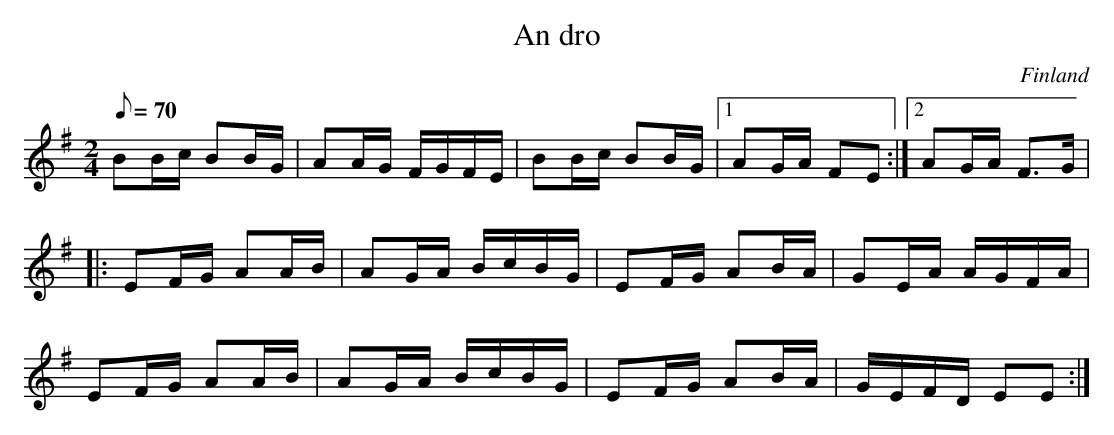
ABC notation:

X:1
T:An dro
L:1/8
M:2/4
O:Finland
Q:70
K:G major
BB/c/ BB/G/|AA/G/ F/G/F/E/|BB/c/ BB/G/|1AG/A/ FE :|2 AG/A/ F>G|
|:EF/G/ AA/B/|AG/A/ B/c/B/G/|EF/G/ AB/A/|GE/A/ A/G/F/A/|
EF/G/ AA/B/|AG/A/ B/c/B/G/|EF/G/ AB/A/|G/E/F/D/ EE:|
